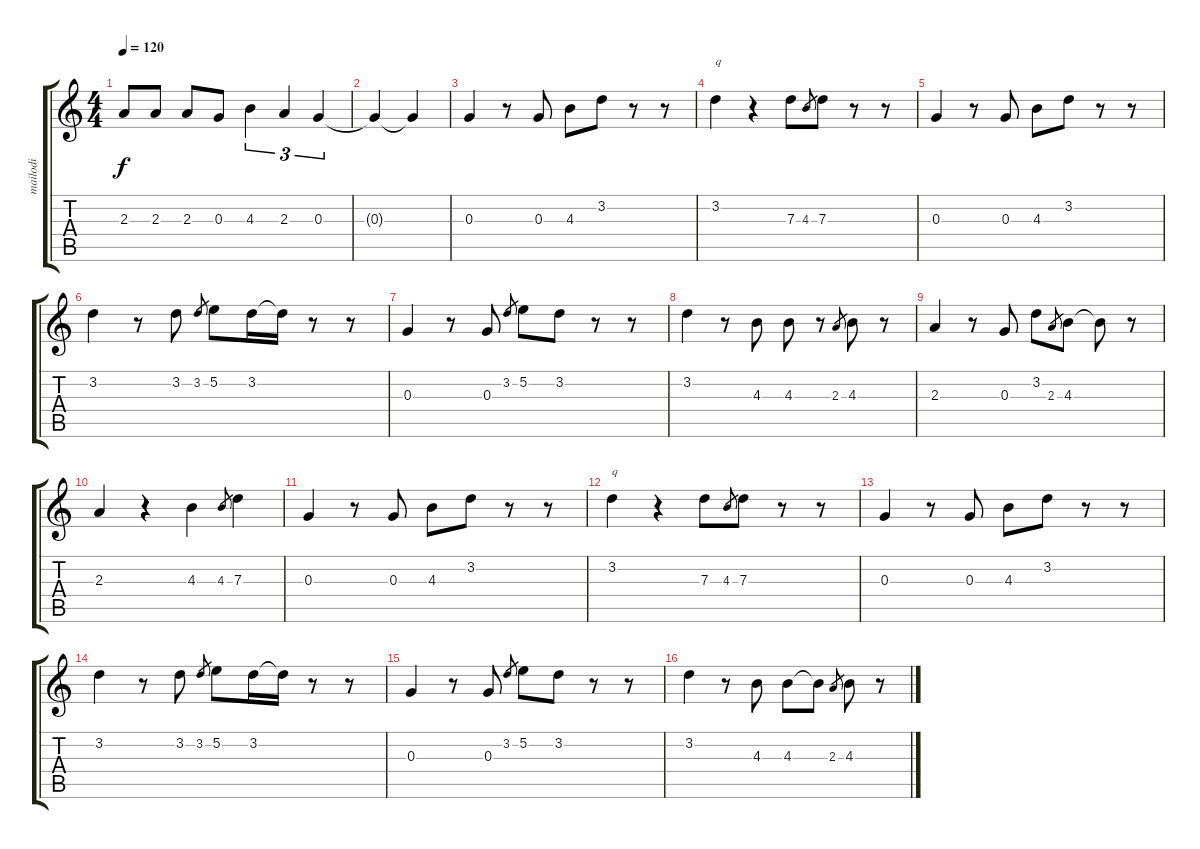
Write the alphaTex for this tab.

\track ("mailodi" "mailodi") {instrument acousticguitarsteel}
\staff {score tabs}
\tuning (E4 B3 G3 D3 A2 E2) {hide}
\ts (4 4)
\tempo 120
\clef g2
\ks c
2.3.8{dy f} 2.3.8 2.3.8 0.3.8 4.3.4{tu (3 2)} 2.3.4{tu (3 2)} 0.3.4{tu (3 2)} |
0.3{t}.4 0.3{t}.4 |
0.3.4 r.8 0.3.8 4.3.8 3.2.8 r.8 r.8 |
3.2.4{txt "q"} r.4 7.3.8 4.3.8{gr} 7.3.8 r.8 r.8 |
0.3.4 r.8 0.3.8 4.3.8 3.2.8 r.8 r.8 |
3.2.4 r.8 3.2.8 3.2.8{gr} 5.2.8 3.2.16 3.2{t}.16 r.8 r.8 |
0.3.4 r.8 0.3.8 3.2.8{gr} 5.2.8 3.2.8 r.8 r.8 |
3.2.4 r.8 4.3.8 4.3.8 r.8 2.3.8{gr} 4.3.8 r.8 |
2.3.4 r.8 0.3.8 3.2.8 2.3.8{gr} 4.3.8 4.3{t}.8 r.8 |
2.3.4 r.4 4.3.4 4.3.8{gr} 7.3.4 |
0.3.4 r.8 0.3.8 4.3.8 3.2.8 r.8 r.8 |
3.2.4{txt "q"} r.4 7.3.8 4.3.8{gr} 7.3.8 r.8 r.8 |
0.3.4 r.8 0.3.8 4.3.8 3.2.8 r.8 r.8 |
3.2.4 r.8 3.2.8 3.2.8{gr} 5.2.8 3.2.16 3.2{t}.16 r.8 r.8 |
0.3.4 r.8 0.3.8 3.2.8{gr} 5.2.8 3.2.8 r.8 r.8 |
3.2.4 r.8 4.3.8 4.3.8 4.3{t}.8 2.3.8{gr} 4.3.8 r.8
